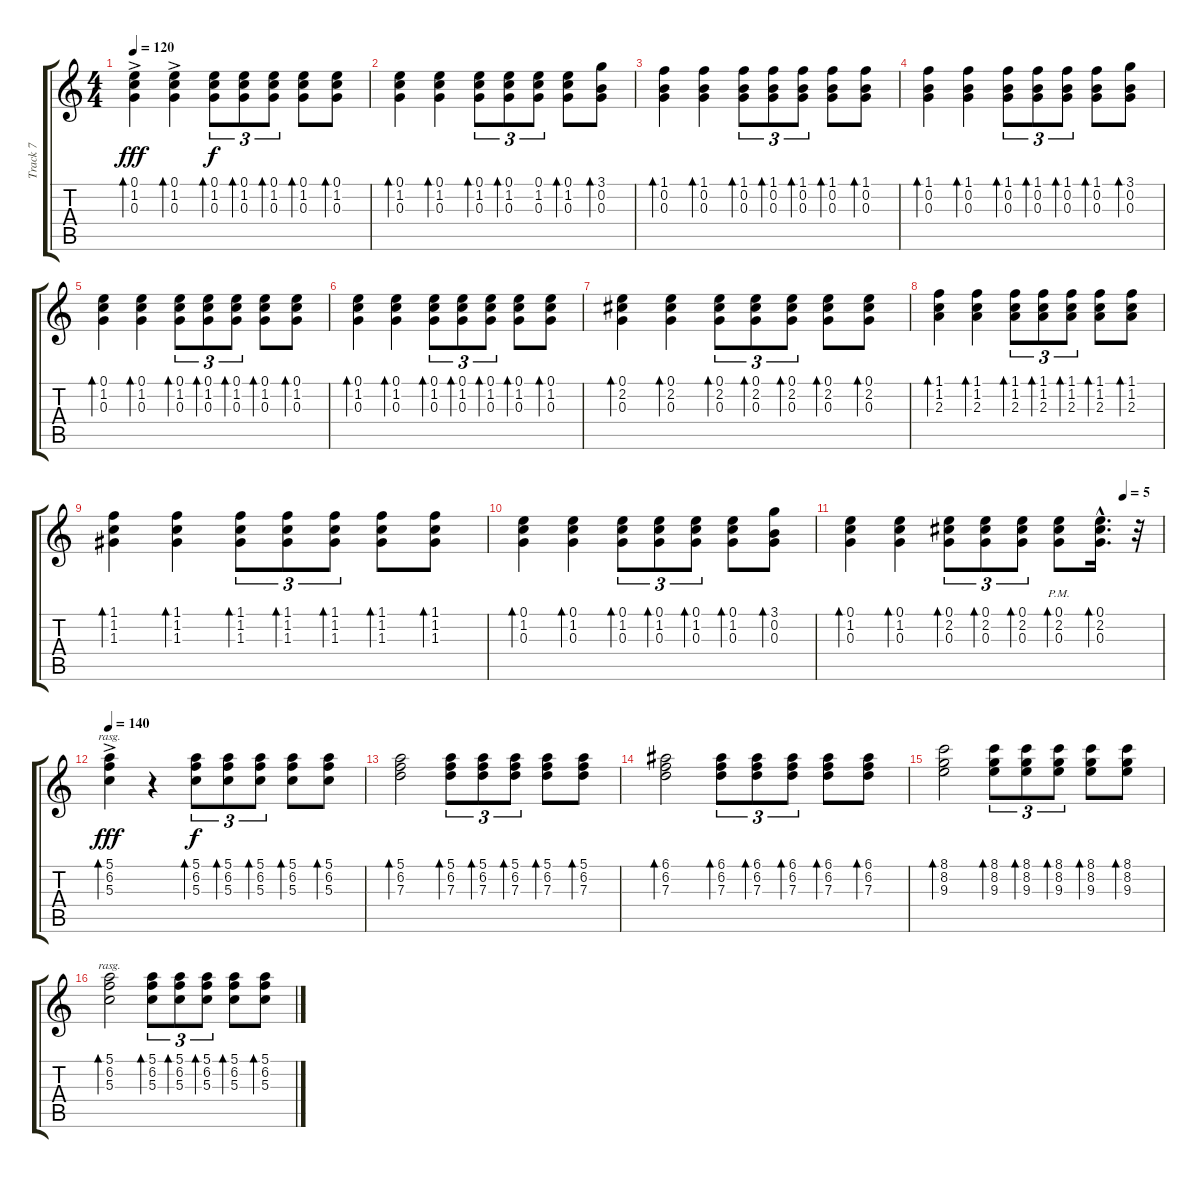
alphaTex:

\track ("Track 7" "Track 7") {instrument acousticguitarnylon}
\staff {score tabs}
\tuning (E4 B3 G3 D3 A2 E2) {hide}
\ts (4 4)
\tempo 120
\clef g2
\ks c
(0.1{ac} 1.2 0.3).4{bd 60 dy fff} (0.1{ac} 1.2 0.3).4{bd 60} (0.1 1.2 0.3).8{tu (3 2) bd 60 dy f} (0.1 1.2 0.3).8{tu (3 2) bd 60} (0.1 1.2 0.3).8{tu (3 2) bd 60} (0.1 1.2 0.3).8{bd 60} (0.1 1.2 0.3).8{bd 60} |
(0.1 1.2 0.3).4{bd 60} (0.1 1.2 0.3).4{bd 60} (0.1 1.2 0.3).8{tu (3 2) bd 60} (0.1 1.2 0.3).8{tu (3 2) bd 60} (0.1 1.2 0.3).8{tu (3 2)} (0.1 1.2 0.3).8{bd 60} (3.1 0.2 0.3).8{bd 60} |
(1.1 0.2 0.3).4{bd 60} (1.1 0.2 0.3).4{bd 60} (1.1 0.2 0.3).8{tu (3 2) bd 60} (1.1 0.2 0.3).8{tu (3 2) bd 60} (1.1 0.2 0.3).8{tu (3 2) bd 60} (1.1 0.2 0.3).8{bd 60} (1.1 0.2 0.3).8{bd 60} |
(1.1 0.2 0.3).4{bd 60} (1.1 0.2 0.3).4{bd 60} (1.1 0.2 0.3).8{tu (3 2) bd 60} (1.1 0.2 0.3).8{tu (3 2) bd 60} (1.1 0.2 0.3).8{tu (3 2) bd 60} (1.1 0.2 0.3).8{bd 60} (3.1 0.2 0.3).8{bd 60} |
(0.1 1.2 0.3).4{bd 60} (0.1 1.2 0.3).4{bd 60} (0.1 1.2 0.3).8{tu (3 2) bd 60} (0.1 1.2 0.3).8{tu (3 2) bd 60} (0.1 1.2 0.3).8{tu (3 2) bd 60} (0.1 1.2 0.3).8{bd 60} (0.1 1.2 0.3).8{bd 60} |
(0.1 1.2 0.3).4{bd 60} (0.1 1.2 0.3).4{bd 60} (0.1 1.2 0.3).8{tu (3 2) bd 60} (0.1 1.2 0.3).8{tu (3 2) bd 60} (0.1 1.2 0.3).8{tu (3 2) bd 60} (0.1 1.2 0.3).8{bd 60} (0.1 1.2 0.3).8{bd 60} |
(0.1 2.2 0.3).4{bd 60} (0.1 2.2 0.3).4{bd 60} (0.1 2.2 0.3).8{tu (3 2) bd 60} (0.1 2.2 0.3).8{tu (3 2) bd 60} (0.1 2.2 0.3).8{tu (3 2) bd 60} (0.1 2.2 0.3).8{bd 60} (0.1 2.2 0.3).8{bd 60} |
(1.1 1.2 2.3).4{bd 60} (1.1 1.2 2.3).4{bd 60} (1.1 1.2 2.3).8{tu (3 2) bd 60} (1.1 1.2 2.3).8{tu (3 2) bd 60} (1.1 1.2 2.3).8{tu (3 2) bd 60} (1.1 1.2 2.3).8{bd 60} (1.1 1.2 2.3).8{bd 60} |
(1.1 1.2 1.3).4{bd 60} (1.1 1.2 1.3).4{bd 60} (1.1 1.2 1.3).8{tu (3 2) bd 60} (1.1 1.2 1.3).8{tu (3 2) bd 60} (1.1 1.2 1.3).8{tu (3 2) bd 60} (1.1 1.2 1.3).8{bd 60} (1.1 1.2 1.3).8{bd 60} |
(0.1 1.2 0.3).4{bd 60} (0.1 1.2 0.3).4{bd 60} (0.1 1.2 0.3).8{tu (3 2) bd 60} (0.1 1.2 0.3).8{tu (3 2) bd 60} (0.1 1.2 0.3).8{tu (3 2) bd 60} (0.1 1.2 0.3).8{bd 60} (3.1 0.2 0.3).8{bd 60} |
\tempo (5 0.875)
(0.1 1.2 0.3).4{bd 60} (0.1 1.2 0.3).4{bd 60} (0.1 2.2 0.3).8{tu (3 2) bd 60} (0.1 2.2 0.3).8{tu (3 2) bd 60} (0.1 2.2 0.3).8{tu (3 2) bd 60} (0.1{pm} 2.2{pm} 0.3{pm}).8{bd 60} (0.1{hac} 2.2{hac} 0.3{hac}).16{d bd 60} r.32 |
\tempo 140
(5.1{ac} 6.2{ac} 5.3{ac}).4{bd 30 rasg ii dy fff} r.4 (5.1 6.2 5.3).8{tu (3 2) bd 60 dy f} (5.1 6.2 5.3).8{tu (3 2) bd 60} (5.1 6.2 5.3).8{tu (3 2) bd 60} (5.1 6.2 5.3).8{bd 60} (5.1 6.2 5.3).8{bd 60} |
(5.1 6.2 7.3).2{bd 120} (5.1 6.2 7.3).8{tu (3 2) bd 60} (5.1 6.2 7.3).8{tu (3 2) bd 60} (5.1 6.2 7.3).8{tu (3 2) bd 60} (5.1 6.2 7.3).8{bd 60} (5.1 6.2 7.3).8{bd 60} |
(6.1 6.2 7.3).2{bd 120} (6.1 6.2 7.3).8{tu (3 2) bd 60} (6.1 6.2 7.3).8{tu (3 2) bd 60} (6.1 6.2 7.3).8{tu (3 2) bd 60} (6.1 6.2 7.3).8{bd 60} (6.1 6.2 7.3).8{bd 60} |
(8.1 8.2 9.3).2{bd 120} (8.1 8.2 9.3).8{tu (3 2) bd 60} (8.1 8.2 9.3).8{tu (3 2) bd 60} (8.1 8.2 9.3).8{tu (3 2) bd 60} (8.1 8.2 9.3).8{bd 60} (8.1 8.2 9.3).8{bd 60} |
(5.1 6.2 5.3).2{bd 240 rasg ii volume 8} (5.1 6.2 5.3).8{tu (3 2) bd 60} (5.1 6.2 5.3).8{tu (3 2) bd 60} (5.1 6.2 5.3).8{tu (3 2) bd 60} (5.1 6.2 5.3).8{bd 60} (5.1 6.2 5.3).8{bd 60}
